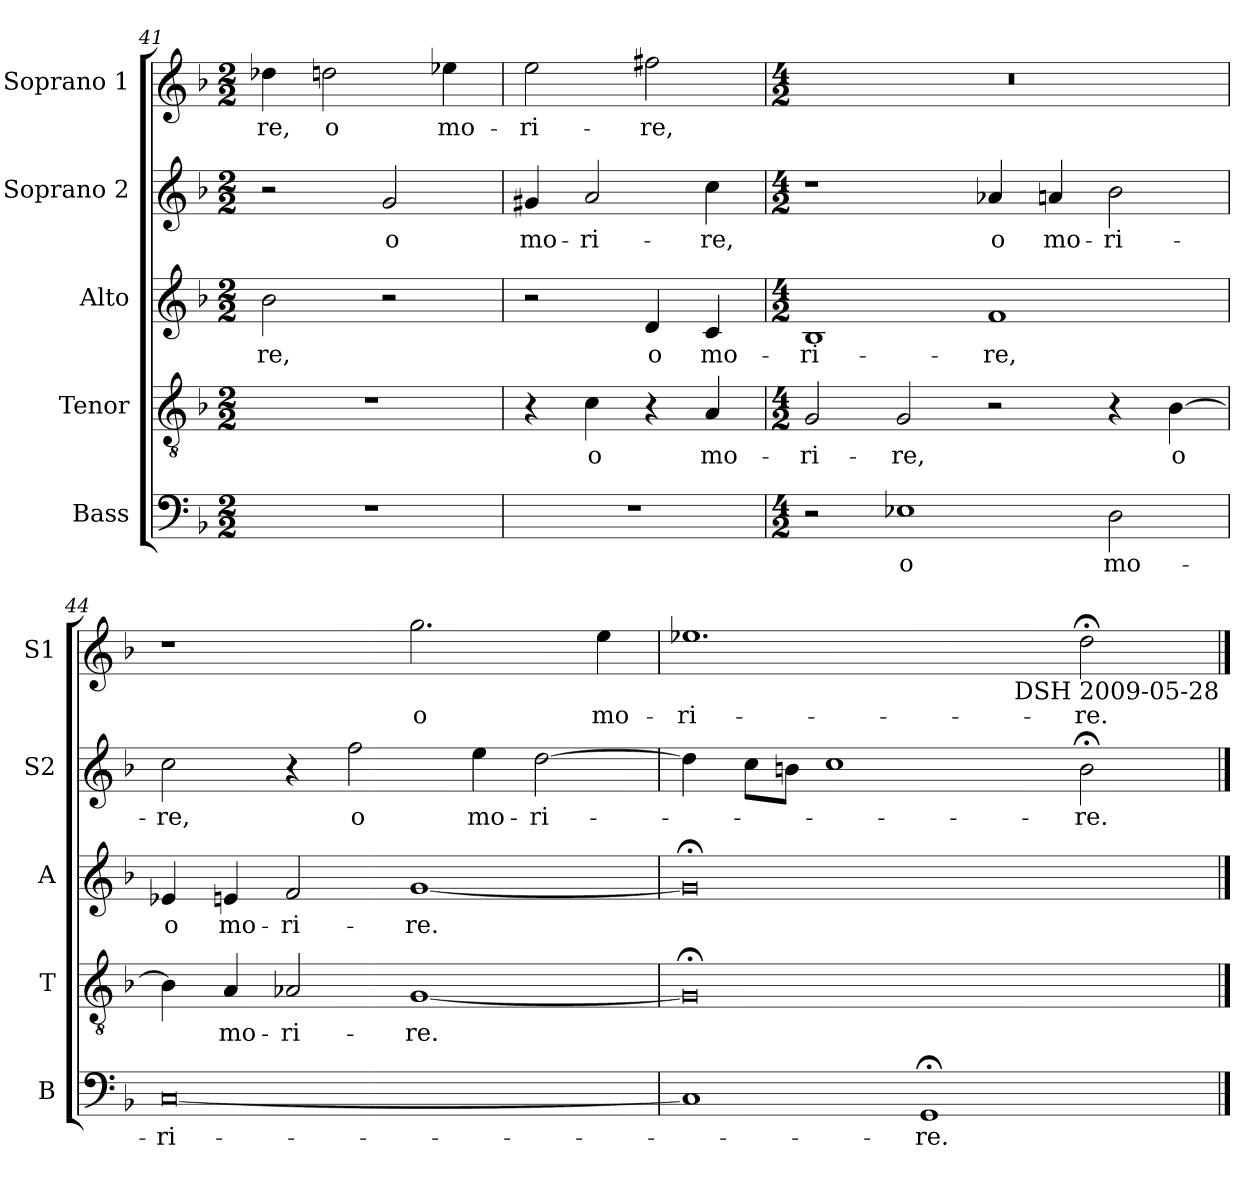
**kern	**text	**kern	**text	**kern	**text	**kern	**text	**kern	**text
*part5	*part5	*part4	*part4	*part3	*part3	*part2	*part2	*part1	*part1
*staff5	*staff5	*staff4	*staff4	*staff3	*staff3	*staff2	*staff2	*staff1	*staff1
*I"Bass	*	*I"Tenor	*	*I"Alto	*	*I"Soprano 2	*	*I"Soprano 1	*
*I'B	*	*I'T	*	*I'A	*	*I'S2	*	*I'S1	*
*clefF4	*	*clefGv2	*	*clefG2	*	*clefG2	*	*clefG2	*
*	*	*ITrd7c12	*	*	*	*	*	*	*
*k[b-]	*	*k[b-]	*	*k[b-]	*	*k[b-]	*	*k[b-]	*
*F:	*	*F:	*	*F:	*	*F:	*	*F:	*
*M2/2	*	*M2/2	*	*M2/2	*	*M2/2	*	*M2/2	*
=41	=41	=41	=41	=41	=41	=41	=41	=41	=41
!	!	!	!	!	!LO:LY:b:color=#000000	!	!	!	!
!	!	!	!	!	!	!	!	!	!LO:LY:b:color=#000000
1r	.	1r	.	2b-i\	-re,	2r	.	4dd-Xi\	-re,
!	!	!	!	!	!	!	!	!	!LO:LY:b:color=#000000
.	.	.	.	.	.	.	.	2ddni\	o
!	!	!	!	!	!	!	!LO:LY:b:color=#000000	!	!
.	.	.	.	2r	.	2gi/	o	.	.
!	!	!	!	!	!	!	!	!	!LO:LY:b:color=#000000
.	.	.	.	.	.	.	.	4ee-Xi\	mo-
=42	=42	=42	=42	=42	=42	=42	=42	=42	=42
!	!	!	!	!	!	!	!LO:LY:b:color=#000000	!	!
!	!	!	!	!	!	!	!	!	!LO:LY:b:color=#000000
1r	.	4r	.	2r	.	4g#Xi/	mo-	2eei\	-ri-
!	!	!	!LO:LY:b:color=#000000	!	!	!	!	!	!
!	!	!	!	!	!	!	!LO:LY:b:color=#000000	!	!
.	.	4Ci\	o	.	.	2ai/	-ri-	.	.
!	!	!	!	!	!LO:LY:b:color=#000000	!	!	!	!
!	!	!	!	!	!	!	!	!	!LO:LY:b:color=#000000
.	.	4r	.	4di/	o	.	.	2ff#Xi\	-re,
!	!	!	!LO:LY:b:color=#000000	!	!	!	!	!	!
!	!	!	!	!	!LO:LY:b:color=#000000	!	!	!	!
!	!	!	!	!	!	!	!LO:LY:b:color=#000000	!	!
.	.	4AAi/	mo-	4ci/	mo-	4cci\	-re,	.	.
!!LO:LB:g=z
=43	=43	=43	=43	=43	=43	=43	=43	=43	=43
*M4/2	*	*M4/2	*	*M4/2	*	*M4/2	*	*M4/2	*
!	!	!	!LO:LY:b:color=#000000	!	!	!	!	!	!
!	!	!	!	!	!LO:LY:b:color=#000000	!	!	!LO:N:vis=1	!
2r	.	2GGi/	-ri-	1B-i	-ri-	1r	.	0r	.
!	!LO:LY:b:color=#000000	!	!	!	!	!	!	!	!
!	!	!	!LO:LY:b:color=#000000	!	!	!	!	!	!
1E-Xi	o	2GGi/	-re,	.	.	.	.	.	.
!	!	!	!	!	!LO:LY:b:color=#000000	!	!	!	!
!	!	!	!	!	!	!	!LO:LY:b:color=#000000	!	!
.	.	2r	.	1fi	-re,	4a-Xi/	o	.	.
!	!	!	!	!	!	!	!LO:LY:b:color=#000000	!	!
.	.	.	.	.	.	4ani/	mo-	.	.
!	!LO:LY:b:color=#000000	!	!	!	!	!	!	!	!
!	!	!	!	!	!	!	!LO:LY:b:color=#000000	!	!
2Di\	mo-	4r	.	.	.	2b-i\	-ri-	.	.
!	!	!	!LO:LY:b:color=#000000	!	!	!	!	!	!
.	.	[4BB-i\	o	.	.	.	.	.	.
=44	=44	=44	=44	=44	=44	=44	=44	=44	=44
!	!LO:LY:b:color=#000000	!	!	!	!	!	!	!	!
!	!	!	!	!	!LO:LY:b:color=#000000	!	!	!	!
!	!	!	!	!	!	!	!LO:LY:b:color=#000000	!	!
[0Ci	-ri-	4BB-i\]	.	4e-Xi/	o	2cci\	-re,	1r	.
!	!	!	!LO:LY:b:color=#000000	!	!	!	!	!	!
!	!	!	!	!	!LO:LY:b:color=#000000	!	!	!	!
.	.	4AAi/	mo-	4eni/	mo-	.	.	.	.
!	!	!	!LO:LY:b:color=#000000	!	!	!	!	!	!
!	!	!	!	!	!LO:LY:b:color=#000000	!	!	!	!
.	.	2AA-Xi/	-ri-	2fi/	-ri-	4r	.	.	.
!	!	!	!	!	!	!	!LO:LY:b:color=#000000	!	!
.	.	.	.	.	.	2ffi\	o	.	.
!	!	!	!LO:LY:b:color=#000000	!	!	!	!	!	!
!	!	!	!	!	!LO:LY:b:color=#000000	!	!	!	!
!	!	!	!	!	!	!	!	!	!LO:LY:b:color=#000000
.	.	[1GGi	-re.	[1gi	-re.	.	.	2.ggi\	o
!	!	!	!	!	!	!	!LO:LY:b:color=#000000	!	!
.	.	.	.	.	.	4eei\	mo-	.	.
!	!	!	!	!	!	!	!LO:LY:b:color=#000000	!	!
.	.	.	.	.	.	[2ddi\	-ri-	.	.
!	!	!	!	!	!	!	!	!	!LO:LY:b:color=#000000
.	.	.	.	.	.	.	.	4eei\	mo-
=45	=45	=45	=45	=45	=45	=45	=45	=45	=45
!	!	!	!	!	!	!	!	!	!LO:LY:b:color=#000000
*	*	*	*	*	*	*	*	*^	*
1Ci]	.	0GG;i]	.	0g;i]	.	4ddi\]	.	1.ee-Xi	1ryy	-ri-
.	.	.	.	.	.	8cci\L	.	.	.	.
.	.	.	.	.	.	8bni\J	.	.	.	.
.	.	.	.	.	.	1cci	.	.	.	.
!	!LO:LY:b:color=#000000	!	!	!	!	!	!	!	!	!
1GG;i	-re.	.	.	.	.	.	.	.	8ryy	.
.	.	.	.	.	.	.	.	.	16ryy	.
.	.	.	.	.	.	.	.	.	32ryy	.
.	.	.	.	.	.	.	.	.	128ryy	.
.	.	.	.	.	.	.	.	.	1024ryy	.
!	!	!	!	!	!	!	!	!	!LO:TX:b:t=DSH 2009-05-28	!
.	.	.	.	.	.	.	.	.	2ryy	.
!	!	!	!	!	!	!	!LO:LY:b:color=#000000	!	!	!
!	!	!	!	!	!	!	!	!	!	!LO:LY:b:color=#000000
.	.	.	.	.	.	2b;i\	-re.	2dd;i\	.	-re.
.	.	.	.	.	.	.	.	.	4ryy	.
.	.	.	.	.	.	.	.	.	64ryy	.
.	.	.	.	.	.	.	.	.	256..ryy	.
*	*	*	*	*	*	*	*	*v	*v	*
==	==	==	==	==	==	==	==	==	==
*-	*-	*-	*-	*-	*-	*-	*-	*-	*-
